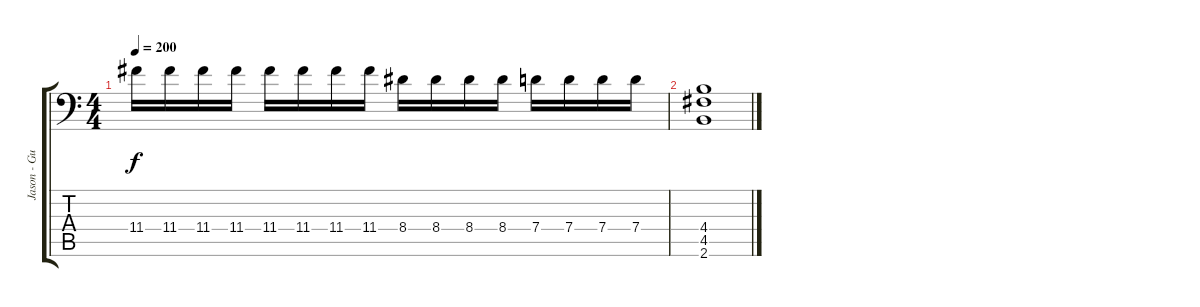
\track ("Jason - Guitar" "Jason - Gu") {instrument overdrivenguitar}
\staff {score tabs}
\tuning (A3 E3 C3 G2 D2 A1) {hide}
\ts (4 4)
\tempo 200
\clef f4
\ks c
11.4.16{dy f} 11.4.16 11.4.16 11.4.16 11.4.16 11.4.16 11.4.16 11.4.16 8.4.16 8.4.16 8.4.16 8.4.16 7.4.16 7.4.16 7.4.16 7.4.16 |
(4.4 4.5 2.6).1
